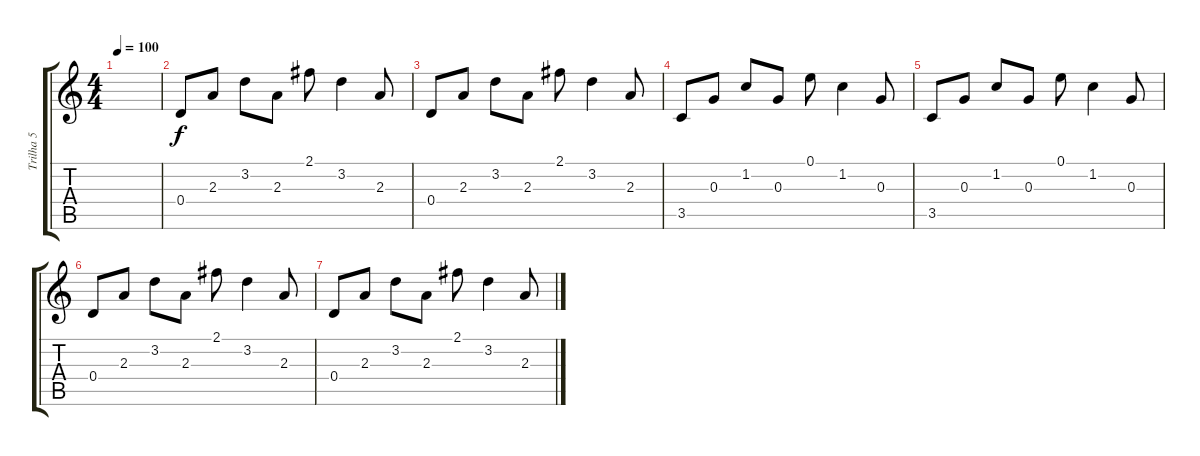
\track ("Trilha 5" "Trilha 5") {instrument electricguitarclean}
\staff {score tabs}
\tuning (E4 B3 G3 D3 A2 E2) {hide}
\ts (4 4)
\tempo 100
\clef g2
\ks c
|
0.4.8 2.3.8 3.2.8 2.3.8 2.1.8 3.2.4 2.3.8 |
0.4.8 2.3.8 3.2.8 2.3.8 2.1.8 3.2.4 2.3.8 |
3.5.8 0.3.8 1.2.8 0.3.8 0.1.8 1.2.4 0.3.8 |
3.5.8 0.3.8 1.2.8 0.3.8 0.1.8 1.2.4 0.3.8 |
0.4.8 2.3.8 3.2.8 2.3.8 2.1.8 3.2.4 2.3.8 |
0.4.8 2.3.8 3.2.8 2.3.8 2.1.8 3.2.4 2.3.8
